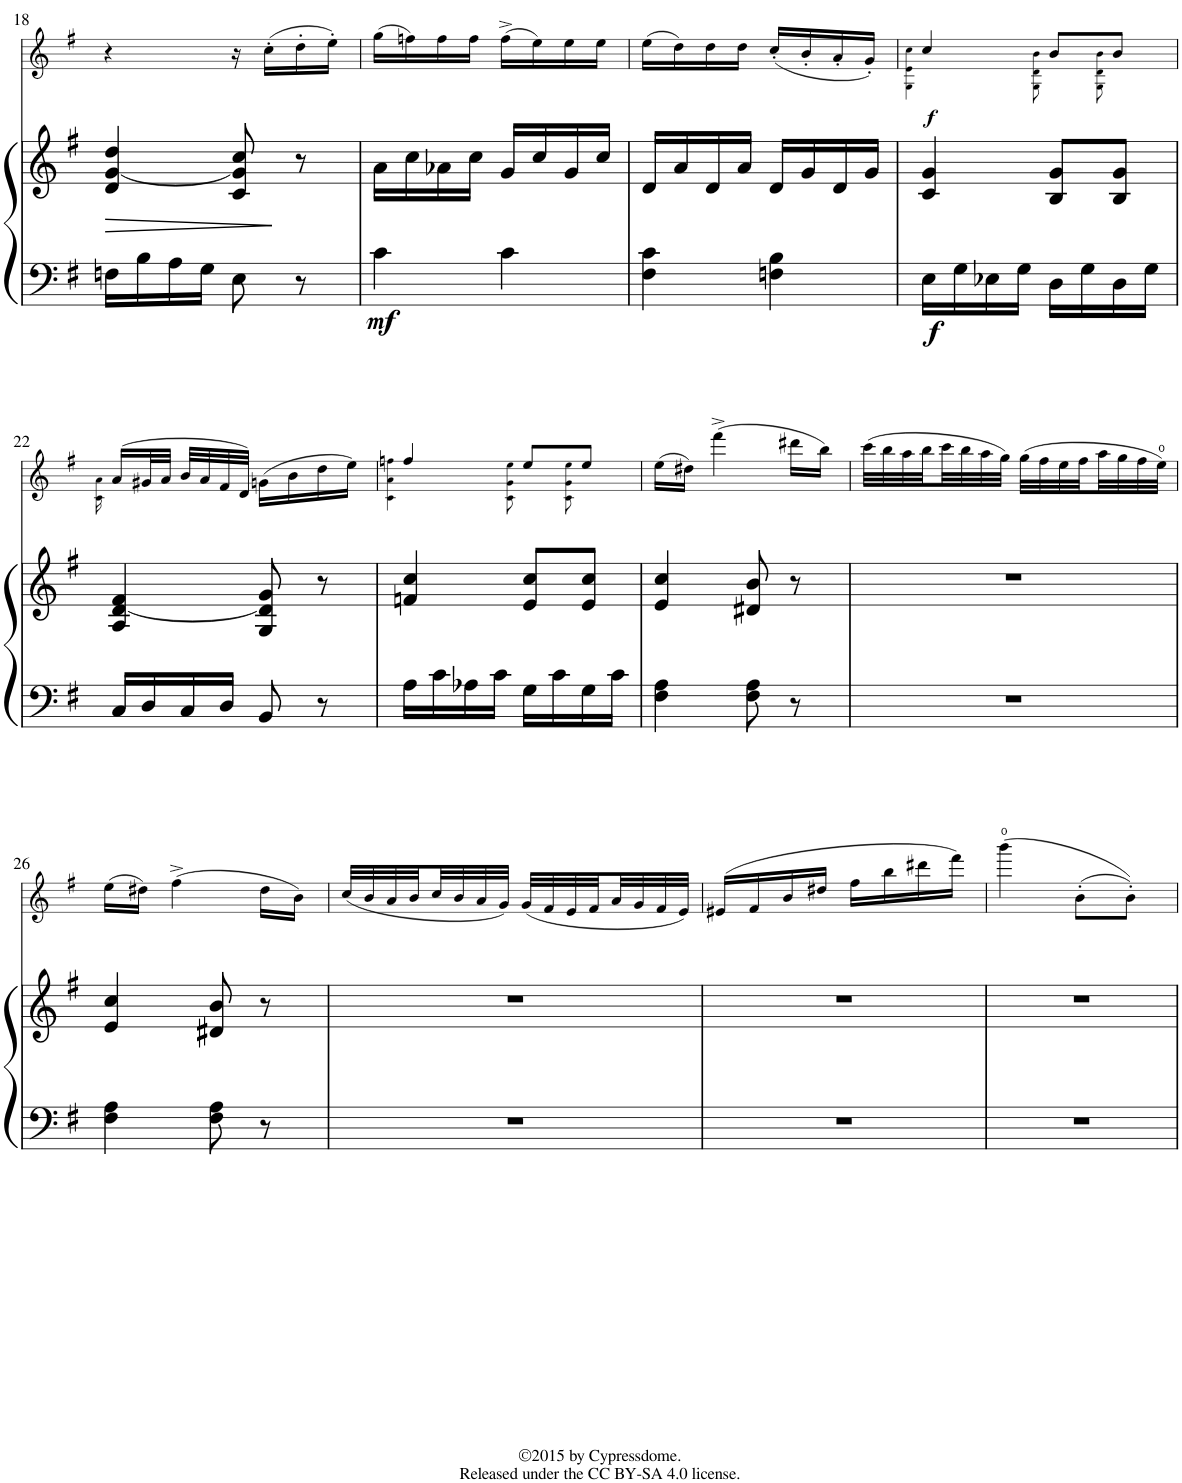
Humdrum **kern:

**kern	**kern	**dynam	**kern	**dynam
*part2	*part2	*part2	*part1	*part1
*staff3	*staff2	*staff2/3	*staff1	*staff1
*I"Piano	*	*	*I"Violin	*
*I'Pno	*	*	*I'Vln	*
!!LO:PB:g=z
*clefF4	*clefG2	*	*clefG2	*
*k[f#]	*k[f#]	*	*k[f#]	*
*M2/4	*M2/4	*	*M2/4	*
=18	=18	=18	=18	=18
!	!	!LO:HP:b	!	!
16Fn\LL	4d/ [4g/ 4dd/	>	4r	.
16B\	.	.	.	.
16A\	.	.	.	.
16G\JJ	.	.	.	.
8E\	8c/ 8g/] 8cc/	.	16r	.
.	.	.	(16cc'v\LL	.
8r	8r	]	16dd'\	.
.	.	.	16ee'\JJ)	.
=19	=19	=19	=19	=19
!	!	!LO:DY:b=2	!	!
4c\	16a\LL	mf	(16gg\LL	.
.	16cc\	.	16ffn\)	.
.	16a-X\	.	16ff\	.
.	16cc\JJ	.	16ff\JJ	.
4c\	16g/LL	.	(16ff^\LL	.
.	16cc/	.	16ee\)	.
.	16g/	.	16ee\	.
.	16cc/JJ	.	16ee\JJ	.
=20	=20	=20	=20	=20
4F#\ 4c\	16d/LL	.	(16ee\LL	.
.	16a/	.	16dd\)	.
.	16d/	.	16dd\	.
.	16a/JJ	.	16dd\JJ	.
4Fn\ 4B\	16d/LL	.	(16cc'/LL	.
.	16g/	.	16b'/	.
.	16d/	.	16a'/	.
.	16g/JJ	.	16g'/JJ)	.
=21	=21	=21	=21	=21
*	*	*	*^	*
!	!	!LO:DY:b=2	!	!	!LO:DY:b
16E\LL	4c/ 4g/	f	4ccu/	4G!\ 4e!\ 4cc!\	f
16G\	.	.	.	.	.
16E-X\	.	.	.	.	.
16G\JJ	.	.	.	.	.
16D\LL	8B/ 8g/L	.	8bu/L	8G!\ 8d!\ 8b!\	.
16G\	.	.	.	.	.
16D\	8B/ 8g/J	.	8bu/J	8G!\ 8d!\ 8b!\	.
16G\JJ	.	.	.	.	.
!!LO:LB:g=z	!!
=22	=22	=22	=22	=22	=22
16C/LL	4A/ [4d/ 4f#/	.	(16au/LL	16c!\ 16a!\	.
16D/	.	.	32g#X/L	16ryy	.
.	.	.	32a/JJJ	.	.
16C/	.	.	32b/LLL	8ryy	.
.	.	.	32a/	.	.
16D/JJ	.	.	32f#/	.	.
.	.	.	32d/JJJ)	.	.
8BB/	8G/ 8d/] 8g/	.	(16gn\LL	4ryy	.
.	.	.	16b\	.	.
8r	8r	.	16dd\	.	.
.	.	.	16ee\JJ)	.	.
=23	=23	=23	=23	=23	=23
16A\LL	4fn/ 4cc/	.	4ffnu/	4c!\ 4a!\ 4ff!\	.
16c\	.	.	.	.	.
16A-X\	.	.	.	.	.
16c\JJ	.	.	.	.	.
16G\LL	8e/ 8cc/L	.	8eeu/L	8c!\ 8g!\ 8ee!\	.
16c\	.	.	.	.	.
16G\	8e/ 8cc/J	.	8eeu/J	8c!\ 8g!\ 8ee!\	.
16c\JJ	.	.	.	.	.
*	*	*	*v	*v	*
=24	=24	=24	=24	=24
4F#\ 4A\	4e/ 4cc/	.	(16eeu\LL	.
.	.	.	16dd#X\JJ)	.
.	.	.	(4fff#^\	.
8F#\ 8A\	8d#X/ 8b/	.	.	.
8r	8r	.	16ddd#X\LL	.
.	.	.	16bb\JJ)	.
=25	=25	=25	=25	=25
2r	2r	.	(32ccc\LLL	.
.	.	.	32bb\	.
.	.	.	32aa\	.
.	.	.	32bb\	.
.	.	.	32ccc\	.
.	.	.	32bb\	.
.	.	.	32aa\	.
.	.	.	32gg\JJJ)	.
.	.	.	(32gg\LLL	.
.	.	.	32ff#\	.
.	.	.	32ee\	.
.	.	.	32ff#\	.
.	.	.	32aa\	.
.	.	.	32gg\	.
.	.	.	32ff#\	.
.	.	.	32ee\JJJ)	.
!!LO:LB:g=z
=26	=26	=26	=26	=26
4F#\ 4A\	4e/ 4cc/	.	(16ee\LL	.
.	.	.	16dd#X\JJ)	.
.	.	.	(4ff#^\	.
8F#\ 8A\	8d#X/ 8b/	.	.	.
8r	8r	.	16dd#\LL	.
.	.	.	16b\JJ)	.
=27	=27	=27	=27	=27
2r	2r	.	(32cc/LLL	.
.	.	.	32b/	.
.	.	.	32a/	.
.	.	.	32b/	.
.	.	.	32cc/	.
.	.	.	32b/	.
.	.	.	32a/	.
.	.	.	32g/JJJ)	.
.	.	.	(32g/LLL	.
.	.	.	32f#/	.
.	.	.	32e/	.
.	.	.	32f#/	.
.	.	.	32a/	.
.	.	.	32g/	.
.	.	.	32f#/	.
.	.	.	32e/JJJ)	.
=28	=28	=28	=28	=28
2r	2r	.	(16e#X/LL	.
.	.	.	16f#/	.
.	.	.	16b/	.
.	.	.	16dd#X/JJ	.
.	.	.	16ff#\LL	.
.	.	.	16bb\	.
.	.	.	16ddd#X\	.
.	.	.	16fff#\JJ)	.
=29	=29	=29	=29	=29
2r	2r	.	(4bbb\	.
.	.	.	(8b'\L	.
.	.	.	8b'\J))	.
=	=	=	=	=
*-	*-	*-	*-	*-
